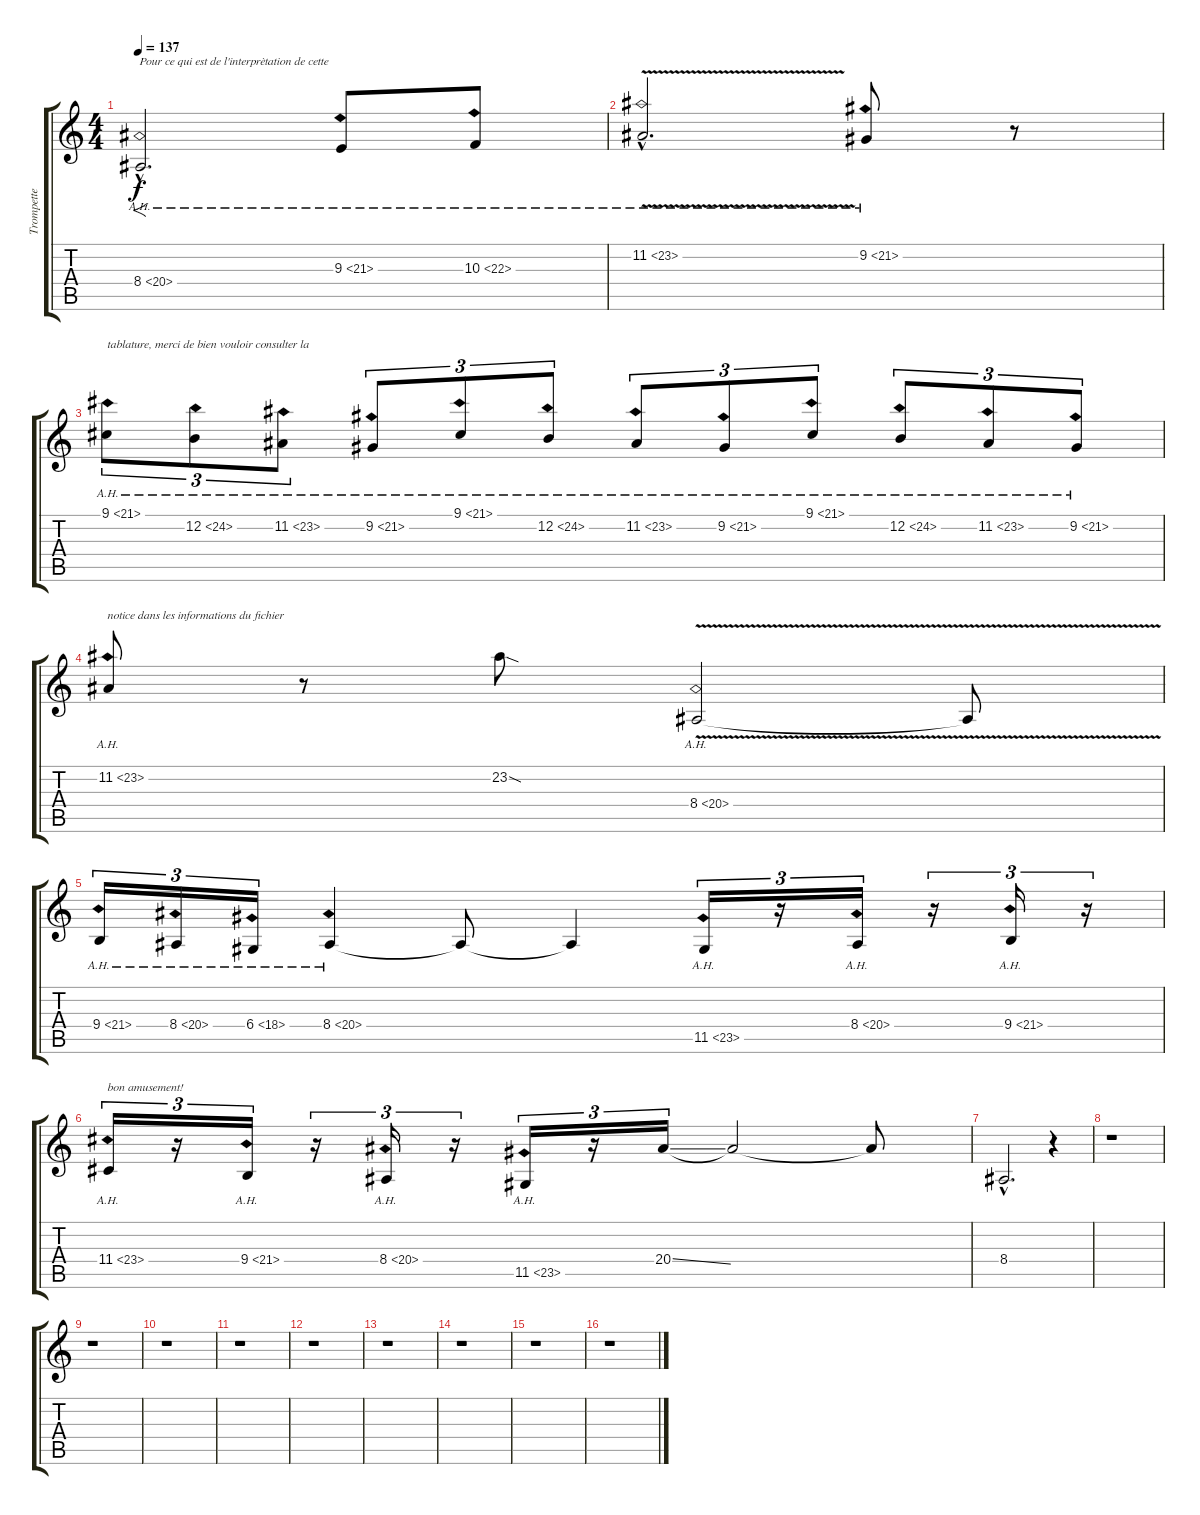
\track ("Trompette " "Trompette ") {instrument trumpet}
\staff {score tabs}
\tuning (E4 B3 G3 D3 A2 E2) {hide}
\ts (4 4)
\tempo 137
\clef g2
\ks c
8.4{ah 12 hac}.2{f d txt "Pour ce qui est de l'interprètation de cette " dy f instrument trumpet} 9.3{ah 12}.8 10.3{ah 12}.8 |
11.2{ah 12 v hac}.2{d} 9.2{ah 12}.8 r.8 |
9.1{ah 12}.8{tu (3 2) txt "tablature, merci de bien vouloir consulter la "} 12.2{ah 12}.8{tu (3 2)} 11.2{ah 12}.8{tu (3 2)} 9.2{ah 12}.8{tu (3 2)} 9.1{ah 12}.8{tu (3 2)} 12.2{ah 12}.8{tu (3 2)} 11.2{ah 12}.8{tu (3 2)} 9.2{ah 12}.8{tu (3 2)} 9.1{ah 12}.8{tu (3 2)} 12.2{ah 12}.8{tu (3 2)} 11.2{ah 12}.8{tu (3 2)} 9.2{ah 12}.8{tu (3 2)} |
11.2{ah 12}.8{txt "notice dans les informations du fichier"} r.8 23.2{sod}.8 8.4{ah 12 v}.2 8.4{t}.8 |
9.4{ah 12}.16{tu (3 2)} 8.4{ah 12}.16{tu (3 2)} 6.4{ah 12}.16{tu (3 2)} 8.4{ah 12}.4 8.4{t}.8 8.4{t}.4 11.5{ah 12}.16{tu (3 2)} r.16{tu (3 2)} 8.4{ah 12}.16{tu (3 2)} r.16{tu (3 2)} 9.4{ah 12}.16{tu (3 2)} r.16{tu (3 2)} |
11.4{ah 12}.16{tu (3 2) txt "bon amusement!"} r.16{tu (3 2)} 9.4{ah 12}.16{tu (3 2)} r.16{tu (3 2)} 8.4{ah 12}.16{tu (3 2)} r.16{tu (3 2)} 11.5{ah 12}.16{tu (3 2)} r.16{tu (3 2)} 20.4{ss}.16{tu (3 2)} 20.4{t}.2 20.4{t}.8 |
8.4{hac}.2{d} r.4 |
r.1 |
r.1 |
r.1 |
r.1 |
r.1 |
r.1 |
r.1 |
r.1 |
r.1
